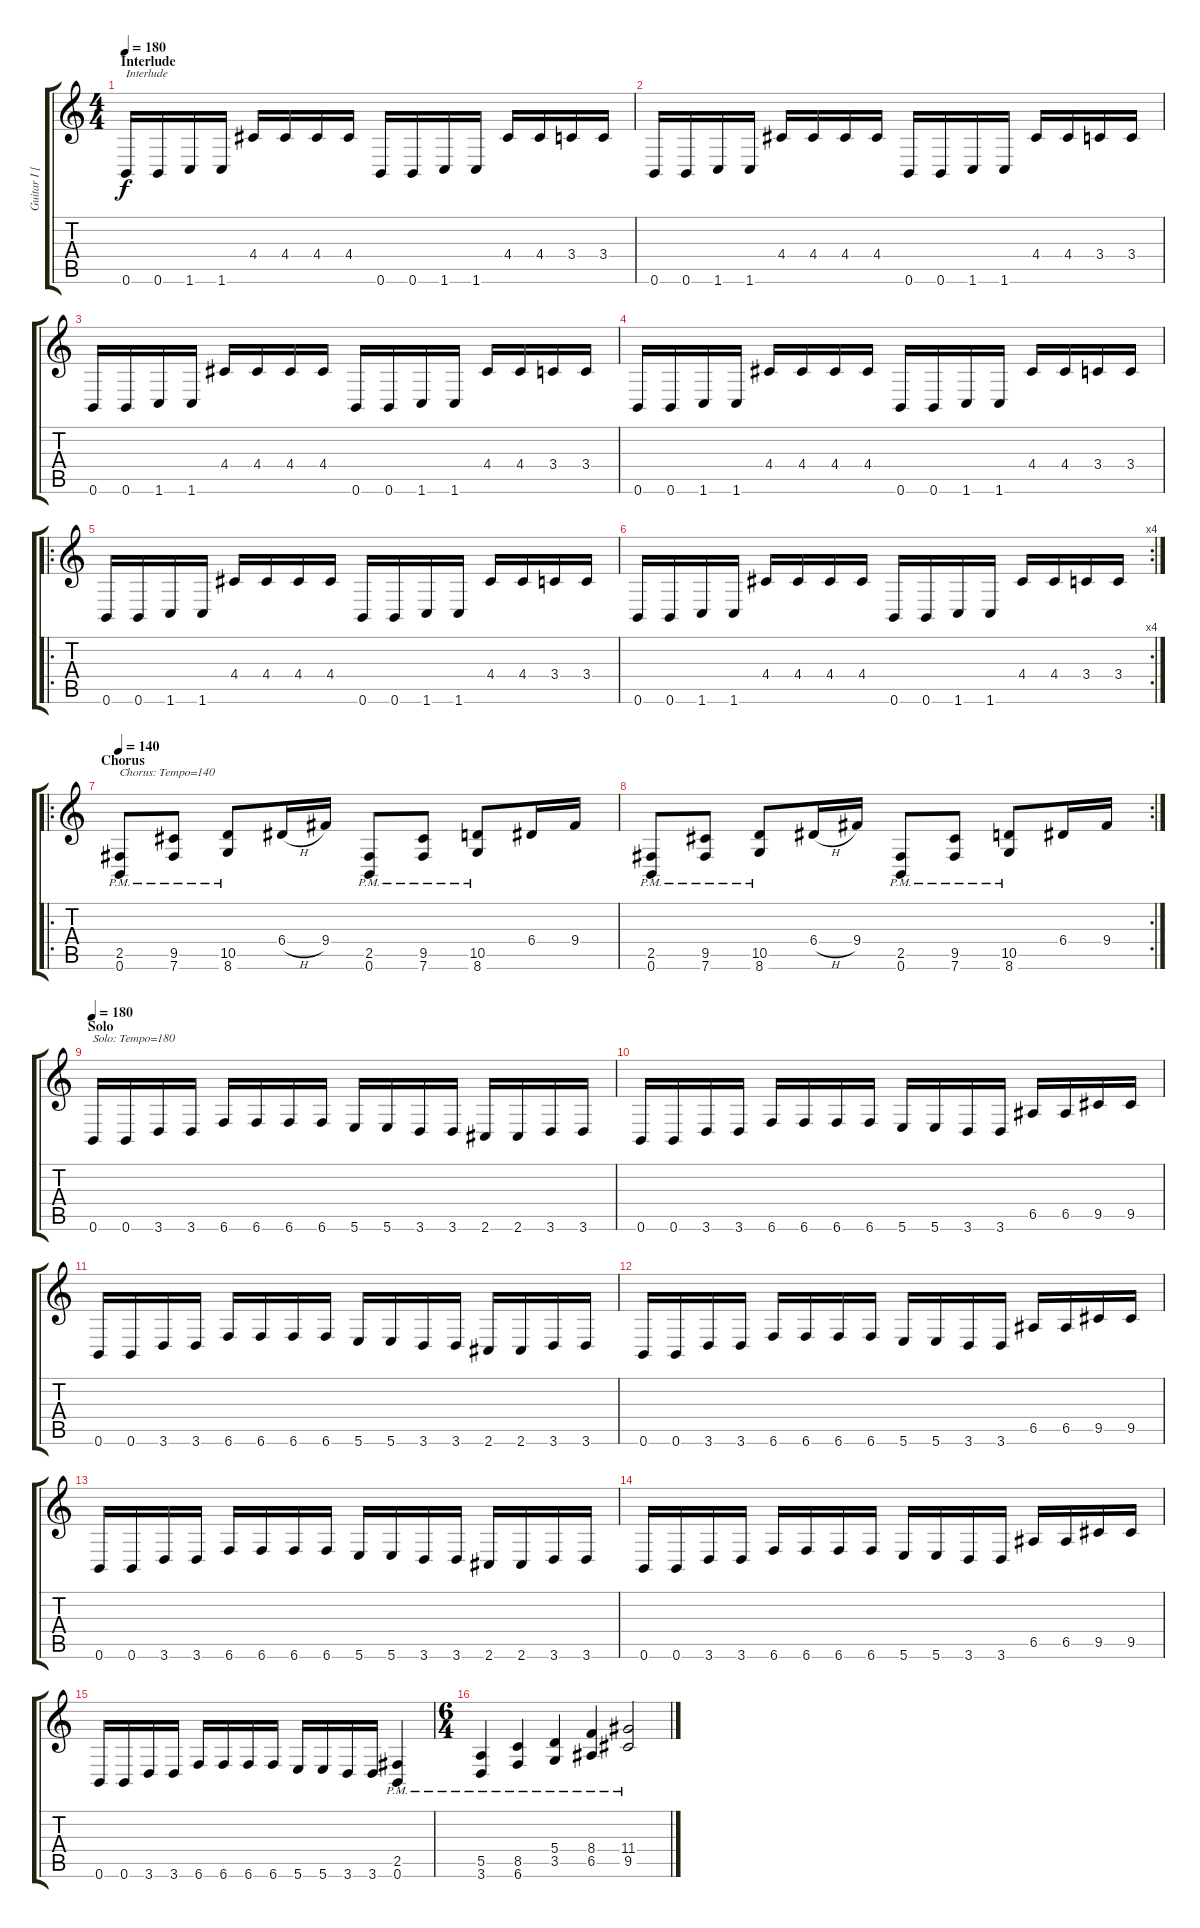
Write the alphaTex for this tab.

\track ("Guitar I [Jon Levasseur]" "Guitar I [") {instrument distortionguitar}
\staff {score tabs}
\tuning (B3 Gb3 D3 A2 E2 B1) {hide}
\ts (4 4)
\section ("" "Interlude")
\tempo 180
\clef g2
\ks c
0.6.16{txt "Interlude" dy f} 0.6.16 1.6.16 1.6.16 4.4.16 4.4.16 4.4.16 4.4.16 0.6.16 0.6.16 1.6.16 1.6.16 4.4.16 4.4.16 3.4.16 3.4.16 |
0.6.16 0.6.16 1.6.16 1.6.16 4.4.16 4.4.16 4.4.16 4.4.16 0.6.16 0.6.16 1.6.16 1.6.16 4.4.16 4.4.16 3.4.16 3.4.16 |
0.6.16 0.6.16 1.6.16 1.6.16 4.4.16 4.4.16 4.4.16 4.4.16 0.6.16 0.6.16 1.6.16 1.6.16 4.4.16 4.4.16 3.4.16 3.4.16 |
0.6.16 0.6.16 1.6.16 1.6.16 4.4.16 4.4.16 4.4.16 4.4.16 0.6.16 0.6.16 1.6.16 1.6.16 4.4.16 4.4.16 3.4.16 3.4.16 |
\ro
0.6.16 0.6.16 1.6.16 1.6.16 4.4.16 4.4.16 4.4.16 4.4.16 0.6.16 0.6.16 1.6.16 1.6.16 4.4.16 4.4.16 3.4.16 3.4.16 |
\rc 4
0.6.16 0.6.16 1.6.16 1.6.16 4.4.16 4.4.16 4.4.16 4.4.16 0.6.16 0.6.16 1.6.16 1.6.16 4.4.16 4.4.16 3.4.16 3.4.16 |
\ro
\section ("" "Chorus")
\tempo 140
(2.5{pm} 0.6{pm}).8{txt "Chorus: Tempo=140"} (9.5{pm} 7.6{pm}).8 (10.5{pm} 8.6{pm}).8 6.4{h}.16 9.4.16 (2.5{pm} 0.6{pm}).8 (9.5{pm} 7.6{pm}).8 (10.5{pm} 8.6{pm}).8 6.4.16 9.4.16 |
\rc 2
(2.5{pm} 0.6{pm}).8 (9.5{pm} 7.6{pm}).8 (10.5{pm} 8.6{pm}).8 6.4{h}.16 9.4.16 (2.5{pm} 0.6{pm}).8 (9.5{pm} 7.6{pm}).8 (10.5{pm} 8.6{pm}).8 6.4.16 9.4.16 |
\section ("" "Solo")
\tempo 180
0.6.16{txt "Solo: Tempo=180"} 0.6.16 3.6.16 3.6.16 6.6.16 6.6.16 6.6.16 6.6.16 5.6.16 5.6.16 3.6.16 3.6.16 2.6.16 2.6.16 3.6.16 3.6.16 |
0.6.16 0.6.16 3.6.16 3.6.16 6.6.16 6.6.16 6.6.16 6.6.16 5.6.16 5.6.16 3.6.16 3.6.16 6.5.16 6.5.16 9.5.16 9.5.16 |
0.6.16 0.6.16 3.6.16 3.6.16 6.6.16 6.6.16 6.6.16 6.6.16 5.6.16 5.6.16 3.6.16 3.6.16 2.6.16 2.6.16 3.6.16 3.6.16 |
0.6.16 0.6.16 3.6.16 3.6.16 6.6.16 6.6.16 6.6.16 6.6.16 5.6.16 5.6.16 3.6.16 3.6.16 6.5.16 6.5.16 9.5.16 9.5.16 |
0.6.16 0.6.16 3.6.16 3.6.16 6.6.16 6.6.16 6.6.16 6.6.16 5.6.16 5.6.16 3.6.16 3.6.16 2.6.16 2.6.16 3.6.16 3.6.16 |
0.6.16 0.6.16 3.6.16 3.6.16 6.6.16 6.6.16 6.6.16 6.6.16 5.6.16 5.6.16 3.6.16 3.6.16 6.5.16 6.5.16 9.5.16 9.5.16 |
0.6.16 0.6.16 3.6.16 3.6.16 6.6.16 6.6.16 6.6.16 6.6.16 5.6.16 5.6.16 3.6.16 3.6.16 (2.5{pm} 0.6{pm}).4 |
\ts (6 4)
(5.5{pm} 3.6{pm}).4 (8.5{pm} 6.6{pm}).4 (5.4{pm} 3.5{pm}).4 (8.4{pm} 6.5{pm}).4 (11.4{pm} 9.5{pm}).2
